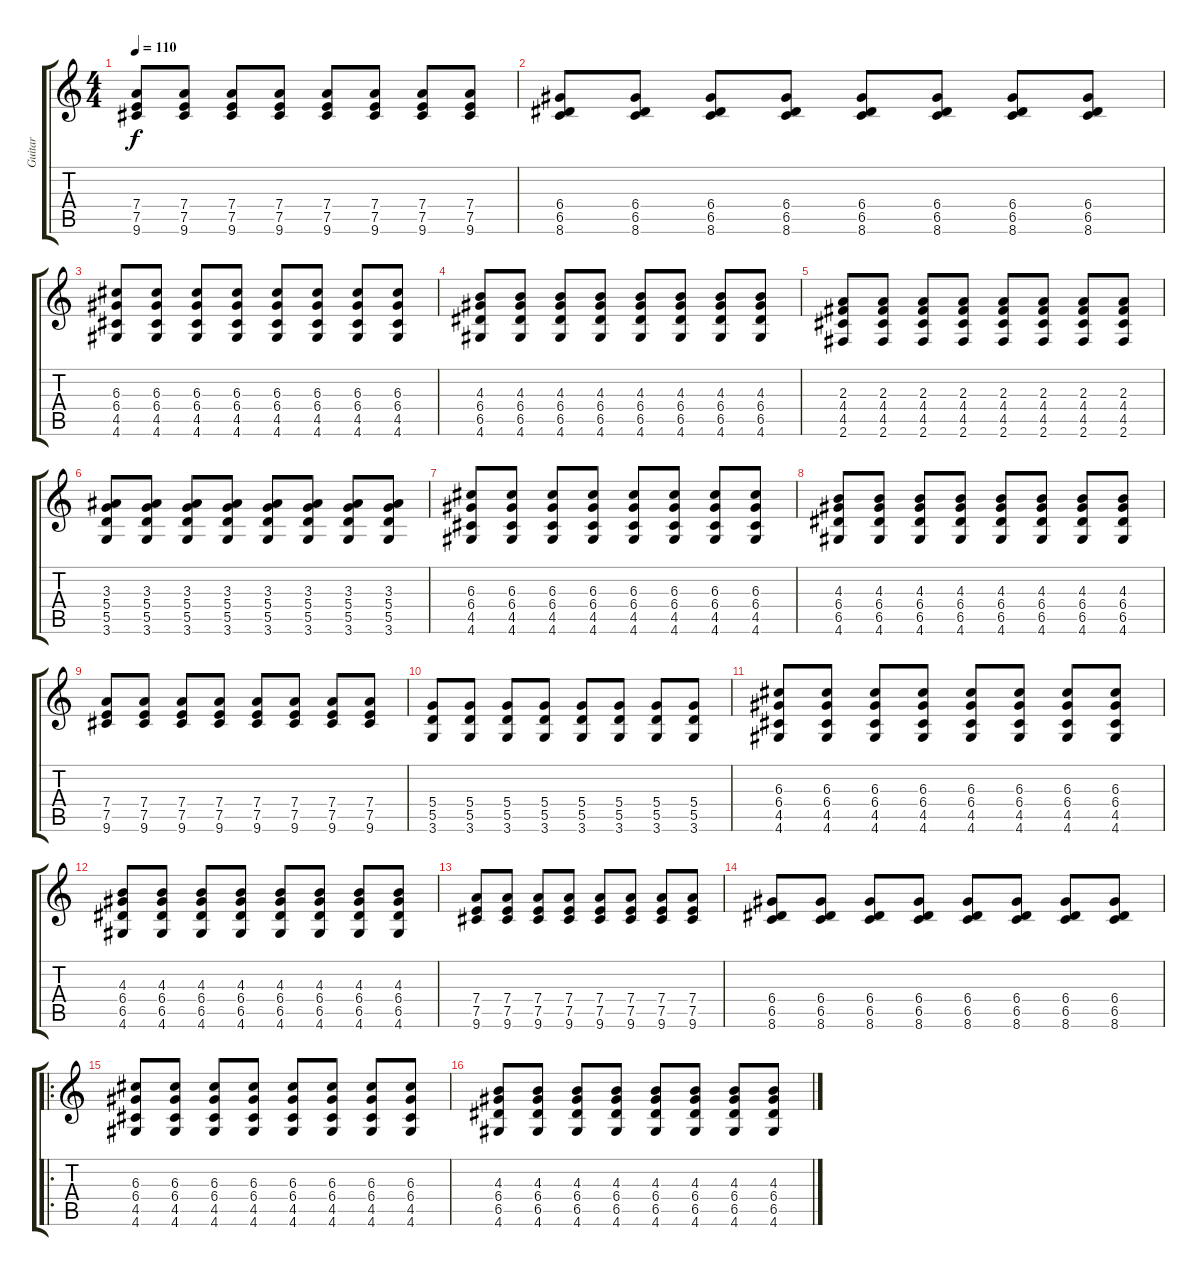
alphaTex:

\track ("Guitar" "Guitar") {instrument acousticguitarsteel}
\staff {score tabs}
\tuning (E4 B3 G3 D3 A2 E2) {hide}
\ts (4 4)
\tempo 110
\clef g2
\ks c
(7.4 7.5 9.6).8{dy f} (7.4 7.5 9.6).8 (7.4 7.5 9.6).8 (7.4 7.5 9.6).8 (7.4 7.5 9.6).8 (7.4 7.5 9.6).8 (7.4 7.5 9.6).8 (7.4 7.5 9.6).8 |
(6.4 6.5 8.6).8 (6.4 6.5 8.6).8 (6.4 6.5 8.6).8 (6.4 6.5 8.6).8 (6.4 6.5 8.6).8 (6.4 6.5 8.6).8 (6.4 6.5 8.6).8 (6.4 6.5 8.6).8 |
(6.3 6.4 4.5 4.6).8 (6.3 6.4 4.5 4.6).8 (6.3 6.4 4.5 4.6).8 (6.3 6.4 4.5 4.6).8 (6.3 6.4 4.5 4.6).8 (6.3 6.4 4.5 4.6).8 (6.3 6.4 4.5 4.6).8 (6.3 6.4 4.5 4.6).8 |
(4.3 6.4 6.5 4.6).8 (4.3 6.4 6.5 4.6).8 (4.3 6.4 6.5 4.6).8 (4.3 6.4 6.5 4.6).8 (4.3 6.4 6.5 4.6).8 (4.3 6.4 6.5 4.6).8 (4.3 6.4 6.5 4.6).8 (4.3 6.4 6.5 4.6).8 |
(2.3 4.4 4.5 2.6).8 (2.3 4.4 4.5 2.6).8 (2.3 4.4 4.5 2.6).8 (2.3 4.4 4.5 2.6).8 (2.3 4.4 4.5 2.6).8 (2.3 4.4 4.5 2.6).8 (2.3 4.4 4.5 2.6).8 (2.3 4.4 4.5 2.6).8 |
(3.3 5.4 5.5 3.6).8 (3.3 5.4 5.5 3.6).8 (3.3 5.4 5.5 3.6).8 (3.3 5.4 5.5 3.6).8 (3.3 5.4 5.5 3.6).8 (3.3 5.4 5.5 3.6).8 (3.3 5.4 5.5 3.6).8 (3.3 5.4 5.5 3.6).8 |
(6.3 6.4 4.5 4.6).8 (6.3 6.4 4.5 4.6).8 (6.3 6.4 4.5 4.6).8 (6.3 6.4 4.5 4.6).8 (6.3 6.4 4.5 4.6).8 (6.3 6.4 4.5 4.6).8 (6.3 6.4 4.5 4.6).8 (6.3 6.4 4.5 4.6).8 |
(4.3 6.4 6.5 4.6).8 (4.3 6.4 6.5 4.6).8 (4.3 6.4 6.5 4.6).8 (4.3 6.4 6.5 4.6).8 (4.3 6.4 6.5 4.6).8 (4.3 6.4 6.5 4.6).8 (4.3 6.4 6.5 4.6).8 (4.3 6.4 6.5 4.6).8 |
(7.4 7.5 9.6).8 (7.4 7.5 9.6).8 (7.4 7.5 9.6).8 (7.4 7.5 9.6).8 (7.4 7.5 9.6).8 (7.4 7.5 9.6).8 (7.4 7.5 9.6).8 (7.4 7.5 9.6).8 |
(5.4 5.5 3.6).8 (5.4 5.5 3.6).8 (5.4 5.5 3.6).8 (5.4 5.5 3.6).8 (5.4 5.5 3.6).8 (5.4 5.5 3.6).8 (5.4 5.5 3.6).8 (5.4 5.5 3.6).8 |
(6.3 6.4 4.5 4.6).8 (6.3 6.4 4.5 4.6).8 (6.3 6.4 4.5 4.6).8 (6.3 6.4 4.5 4.6).8 (6.3 6.4 4.5 4.6).8 (6.3 6.4 4.5 4.6).8 (6.3 6.4 4.5 4.6).8 (6.3 6.4 4.5 4.6).8 |
(4.3 6.4 6.5 4.6).8 (4.3 6.4 6.5 4.6).8 (4.3 6.4 6.5 4.6).8 (4.3 6.4 6.5 4.6).8 (4.3 6.4 6.5 4.6).8 (4.3 6.4 6.5 4.6).8 (4.3 6.4 6.5 4.6).8 (4.3 6.4 6.5 4.6).8 |
(7.4 7.5 9.6).8 (7.4 7.5 9.6).8 (7.4 7.5 9.6).8 (7.4 7.5 9.6).8 (7.4 7.5 9.6).8 (7.4 7.5 9.6).8 (7.4 7.5 9.6).8 (7.4 7.5 9.6).8 |
(6.4 6.5 8.6).8 (6.4 6.5 8.6).8 (6.4 6.5 8.6).8 (6.4 6.5 8.6).8 (6.4 6.5 8.6).8 (6.4 6.5 8.6).8 (6.4 6.5 8.6).8 (6.4 6.5 8.6).8 |
\ro
(6.3 6.4 4.5 4.6).8 (6.3 6.4 4.5 4.6).8 (6.3 6.4 4.5 4.6).8 (6.3 6.4 4.5 4.6).8 (6.3 6.4 4.5 4.6).8 (6.3 6.4 4.5 4.6).8 (6.3 6.4 4.5 4.6).8 (6.3 6.4 4.5 4.6).8 |
(4.3 6.4 6.5 4.6).8 (4.3 6.4 6.5 4.6).8 (4.3 6.4 6.5 4.6).8 (4.3 6.4 6.5 4.6).8 (4.3 6.4 6.5 4.6).8 (4.3 6.4 6.5 4.6).8 (4.3 6.4 6.5 4.6).8 (4.3 6.4 6.5 4.6).8
